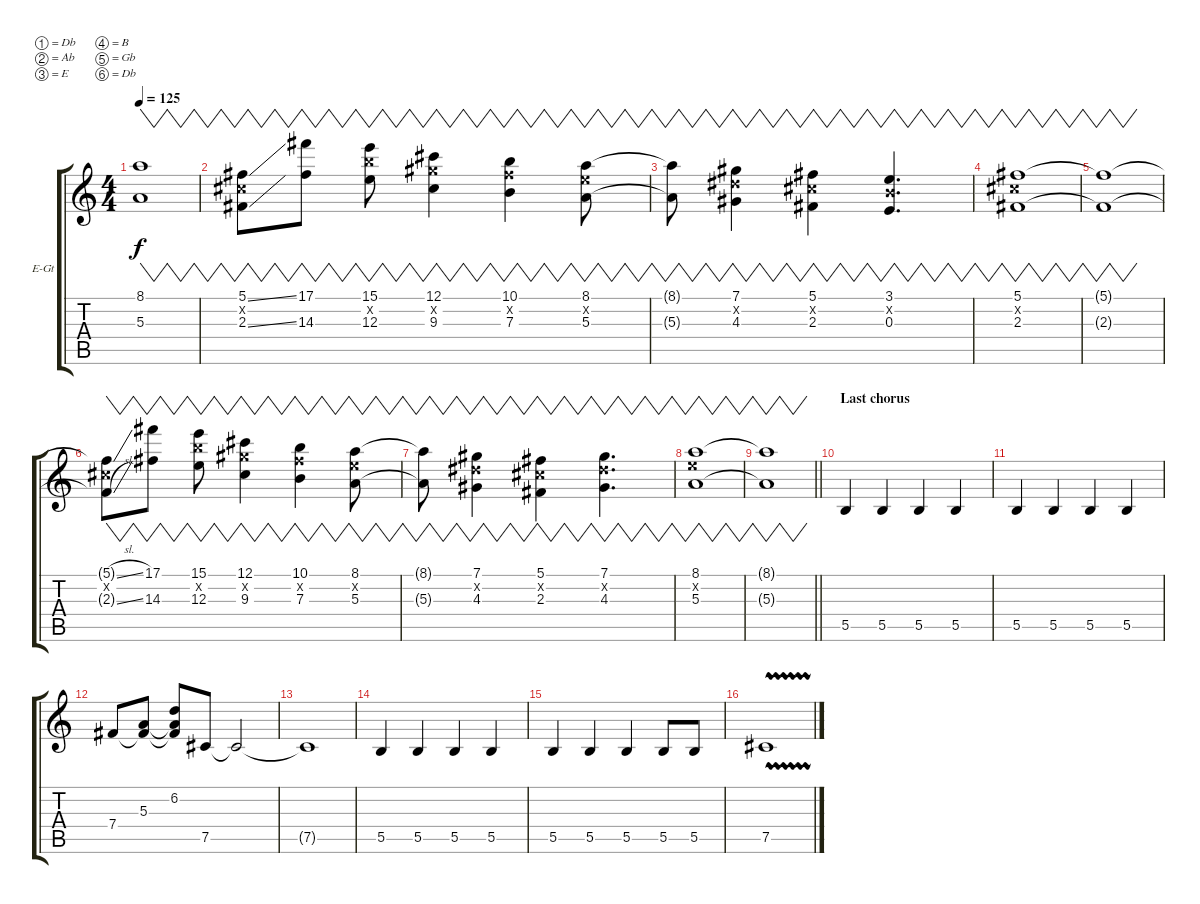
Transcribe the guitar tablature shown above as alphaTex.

\bracketExtendMode groupsimilarinstruments
\firstSystemTrackNameOrientation horizontal
\otherSystemsTrackNameOrientation horizontal
\track ("Distortion 01" "E-Gt") {instrument overdrivenguitar}
\staff {score tabs}
\tuning (Db4 Ab3 E3 B2 Gb2 Db2)
\ts (4 4)
\tempo 125
\clef g2
\ks c
(8.1{t} 5.3{t}).1{vw dy f} |
(5.1{ss} 5.2{x} 2.3{ss}).8{vw} (17.1 14.3).8{vw} (15.1 15.2{x} 12.3).8{vw} (12.1 12.2{x} 9.3).4{vw} (10.1 10.2{x} 7.3).4{vw} (8.1 8.2{x} 5.3).8{vw} |
(8.1{t} 5.3{t}).8{vw} (7.1 7.2{x} 4.3).4{vw} (5.1 5.2{x} 2.3).4{vw} (3.1 3.2{x} 0.3).4{vw d} |
(5.1 5.2{x} 2.3).1{vw} |
(5.1{t} 2.3{t}).1{vw} |
(5.1{sl t} 5.2{x} 2.3{sl t}).8{vw} (17.1 14.3).8{vw} (15.1 15.2{x} 12.3).8{vw} (12.1 12.2{x} 9.3).4{vw} (10.1 10.2{x} 7.3).4{vw} (8.1 8.2{x} 5.3).8{vw} |
(8.1{t} 5.3{t}).8{vw} (7.1 7.2{x} 4.3).4{vw} (5.1 5.2{x} 2.3).4{vw} (7.1 7.2{x} 4.3).4{vw d} |
(8.1 5.3 8.2{x}).1{vw} |
\barLineRight lightlight
(8.1{t} 5.3{t}).1{vw} |
\section ("" "Last chorus")
5.5.4 5.5.4 5.5.4 5.5.4 |
5.5.4 5.5.4 5.5.4 5.5.4 |
7.4.8 (5.3 7.4{t}).8 (6.2 5.3{t} 7.4{t}).8 7.5.8 7.5{t}.2 |
7.5{t}.1 |
5.5.4 5.5.4 5.5.4 5.5.4 |
5.5.4 5.5.4 5.5.4 5.5.8 5.5.8 |
7.5{vw}.1
